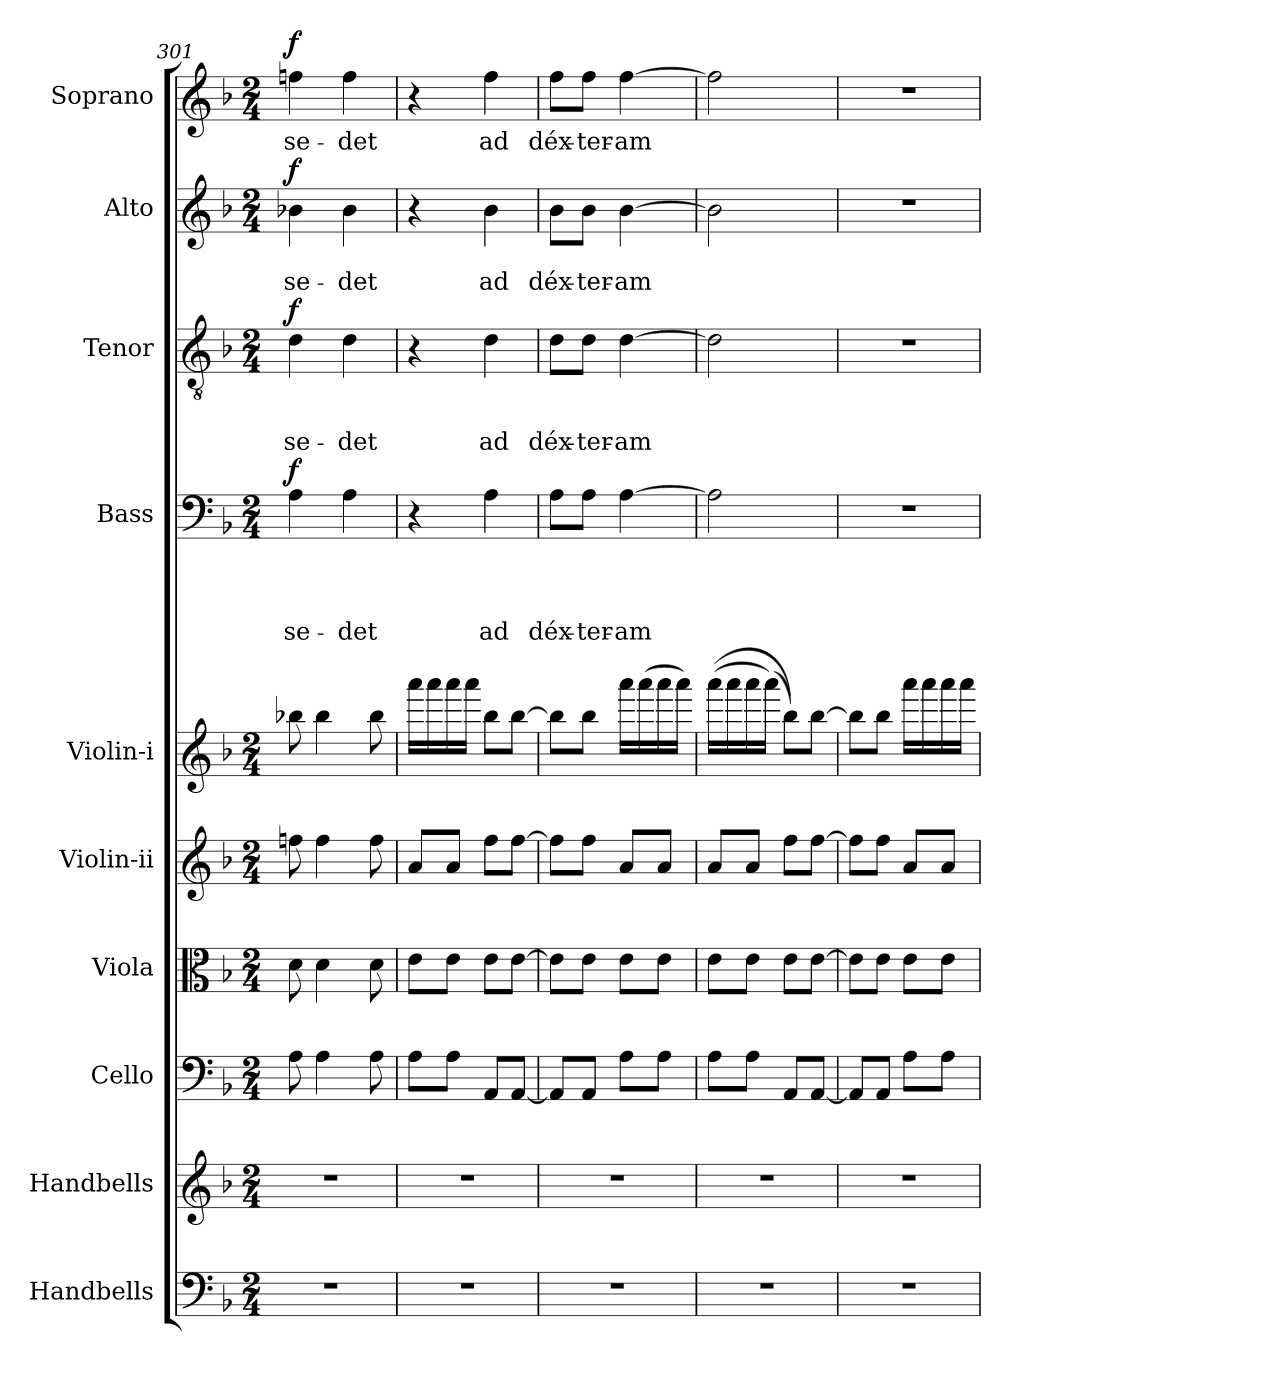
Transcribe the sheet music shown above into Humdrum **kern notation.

**kern	**kern	**kern	**kern	**kern	**kern	**kern	**text	**text	**text	**text	**dynam	**kern	**text	**text	**text	**dynam	**kern	**text	**text	**dynam	**kern	**text	**dynam
*part10	*part9	*part8	*part7	*part6	*part5	*part4	*part4	*part4	*part4	*part4	*part4	*part3	*part3	*part3	*part3	*part3	*part2	*part2	*part2	*part2	*part1	*part1	*part1
*staff10	*staff9	*staff8	*staff7	*staff6	*staff5	*staff4	*staff4	*staff4	*staff4	*staff4	*staff4	*staff3	*staff3	*staff3	*staff3	*staff3	*staff2	*staff2	*staff2	*staff2	*staff1	*staff1	*staff1
*I"Handbells	*I"Handbells	*I"Cello	*I"Viola	*I"Violin-ii	*I"Violin-i	*I"Bass	*	*	*	*	*	*I"Tenor	*	*	*	*	*I"Alto	*	*	*	*I"Soprano	*	*
*	*	*	*I'Vla.	*I'Vln.-ii	*I'Vln.-i	*I'B	*	*	*	*	*	*I'T	*	*	*	*	*I'A	*	*	*	*I'S	*	*
*clefF4	*clefG2	*clefF4	*clefC3	*clefG2	*clefG2	*clefF4	*	*	*	*	*	*clefGv2	*	*	*	*	*clefG2	*	*	*	*clefG2	*	*
*k[b-]	*k[b-]	*k[b-]	*k[b-]	*k[b-]	*k[b-]	*k[b-]	*	*	*	*	*	*k[b-]	*	*	*	*	*k[b-]	*	*	*	*k[b-]	*	*
*F:	*F:	*F:	*F:	*F:	*F:	*F:	*	*	*	*	*	*F:	*	*	*	*	*F:	*	*	*	*F:	*	*
*M2/4	*M2/4	*M2/4	*M2/4	*M2/4	*M2/4	*M2/4	*	*	*	*	*	*M2/4	*	*	*	*	*M2/4	*	*	*	*M2/4	*	*
=301	=301	=301	=301	=301	=301	=301	=301	=301	=301	=301	=301	=301	=301	=301	=301	=301	=301	=301	=301	=301	=301	=301	=301
!LO:N:vis=1	!LO:N:vis=1	!	!	!	!	!	!	!	!	!LO:LY:b	!LO:DY:a	!	!	!	!LO:LY:b	!LO:DY:a	!	!	!LO:LY:b	!LO:DY:a	!	!LO:LY:b	!LO:DY:a
2r	2r	8A\	8d\	8ffn\	8bb-X\	4A\	.	.	.	se-	f	4d\	.	.	se-	f	4b-X\	.	se-	f	4ffn\	se-	f
.	.	4A\	4d\	4ff\	4bb-\	.	.	.	.	.	.	.	.	.	.	.	.	.	.	.	.	.	.
!	!	!	!	!	!	!	!	!	!	!LO:LY:b	!	!	!	!	!LO:LY:b	!	!	!	!LO:LY:b	!	!	!LO:LY:b	!
.	.	.	.	.	.	4A\	.	.	.	-det	.	4d\	.	.	-det	.	4b-\	.	-det	.	4ff\	-det	.
.	.	8A\	8d\	8ff\	8bb-\	.	.	.	.	.	.	.	.	.	.	.	.	.	.	.	.	.	.
=302	=302	=302	=302	=302	=302	=302	=302	=302	=302	=302	=302	=302	=302	=302	=302	=302	=302	=302	=302	=302	=302	=302	=302
!LO:N:vis=1	!LO:N:vis=1	!	!	!	!	!	!	!	!	!	!	!	!	!	!	!	!	!	!	!	!	!	!
2r	2r	8A\L	8e\L	8a/L	16aaa\LL	4r	.	.	.	.	.	4r	.	.	.	.	4r	.	.	.	4r	.	.
.	.	.	.	.	16aaa\	.	.	.	.	.	.	.	.	.	.	.	.	.	.	.	.	.	.
.	.	8A\J	8e\J	8a/J	16aaa\	.	.	.	.	.	.	.	.	.	.	.	.	.	.	.	.	.	.
.	.	.	.	.	16aaa\JJ	.	.	.	.	.	.	.	.	.	.	.	.	.	.	.	.	.	.
!	!	!	!	!	!	!	!	!	!	!LO:LY:b	!	!	!	!	!LO:LY:b	!	!	!	!LO:LY:b	!	!	!LO:LY:b	!
.	.	8AA/L	8e\L	8ff\L	8bb-\L	4A\	.	.	.	ad	.	4d\	.	.	ad	.	4b-\	.	ad	.	4ff\	ad	.
.	.	[<8AA/J	[>8e\J	[>8ff\J	[>8bb-\J	.	.	.	.	.	.	.	.	.	.	.	.	.	.	.	.	.	.
!!LO:PB:g=z
=303	=303	=303	=303	=303	=303	=303	=303	=303	=303	=303	=303	=303	=303	=303	=303	=303	=303	=303	=303	=303	=303	=303	=303
!LO:N:vis=1	!LO:N:vis=1	!	!	!	!	!	!	!	!	!LO:LY:b	!	!	!	!	!LO:LY:b	!	!	!	!LO:LY:b	!	!	!LO:LY:b	!
2r	2r	8AA/L]	8e\L]	8ff\L]	8bb-\L]	8A\L	.	.	.	déx-	.	8d\L	.	.	déx-	.	8b-\L	.	déx-	.	8ff\L	déx-	.
!	!	!	!	!	!	!	!	!	!	!LO:LY:b:rj	!	!	!	!	!LO:LY:b:rj	!	!	!	!LO:LY:b:rj	!	!	!LO:LY:b:rj	!
.	.	8AA/J	8e\J	8ff\J	8bb-\J	8A\J	.	.	.	-ter-	.	8d\J	.	.	-ter-	.	8b-\J	.	-ter-	.	8ff\J	-ter-	.
!	!	!	!	!	!	!	!	!	!	!LO:LY:b	!	!	!	!	!LO:LY:b	!	!	!	!LO:LY:b	!	!	!LO:LY:b	!
.	.	8A\L	8e\L	8a/L	16aaa\LL	[>4A\	.	.	.	-am	.	[>4d\	.	.	-am	.	[>4b-\	.	-am	.	[>4ff\	-am	.
.	.	.	.	.	(<16aaa\	.	.	.	.	.	.	.	.	.	.	.	.	.	.	.	.	.	.
.	.	8A\J	8e\J	8a/J	16aaa\	.	.	.	.	.	.	.	.	.	.	.	.	.	.	.	.	.	.
.	.	.	.	.	16aaa\JJ)	.	.	.	.	.	.	.	.	.	.	.	.	.	.	.	.	.	.
=304	=304	=304	=304	=304	=304	=304	=304	=304	=304	=304	=304	=304	=304	=304	=304	=304	=304	=304	=304	=304	=304	=304	=304
!LO:N:vis=1	!LO:N:vis=1	!	!	!	!	!	!	!	!	!	!	!	!	!	!	!	!	!	!	!	!	!	!
2r	2r	8A\L	8e\L	8a/L	(<(<16aaa\LL	2A\]	.	.	.	.	.	2d\]	.	.	.	.	2b-\]	.	.	.	2ff\]	.	.
.	.	.	.	.	16aaa\	.	.	.	.	.	.	.	.	.	.	.	.	.	.	.	.	.	.
.	.	8A\J	8e\J	8a/J	16aaa\	.	.	.	.	.	.	.	.	.	.	.	.	.	.	.	.	.	.
.	.	.	.	.	(<16aaa\JJ)	.	.	.	.	.	.	.	.	.	.	.	.	.	.	.	.	.	.
.	.	8AA/L	8e\L	8ff\L	8bb-\L))	.	.	.	.	.	.	.	.	.	.	.	.	.	.	.	.	.	.
.	.	[<8AA/J	[>8e\J	[>8ff\J	[>8bb-\J	.	.	.	.	.	.	.	.	.	.	.	.	.	.	.	.	.	.
=305	=305	=305	=305	=305	=305	=305	=305	=305	=305	=305	=305	=305	=305	=305	=305	=305	=305	=305	=305	=305	=305	=305	=305
!LO:N:vis=1	!LO:N:vis=1	!	!	!	!	!LO:N:vis=1	!	!	!	!	!	!LO:N:vis=1	!	!	!	!	!LO:N:vis=1	!	!	!	!LO:N:vis=1	!	!
2r	2r	8AA/L]	8e\L]	8ff\L]	8bb-\L]	2r	.	.	.	.	.	2r	.	.	.	.	2r	.	.	.	2r	.	.
.	.	8AA/J	8e\J	8ff\J	8bb-\J	.	.	.	.	.	.	.	.	.	.	.	.	.	.	.	.	.	.
.	.	8A\L	8e\L	8a/L	16aaa\LL	.	.	.	.	.	.	.	.	.	.	.	.	.	.	.	.	.	.
.	.	.	.	.	16aaa\	.	.	.	.	.	.	.	.	.	.	.	.	.	.	.	.	.	.
.	.	8A\J	8e\J	8a/J	16aaa\	.	.	.	.	.	.	.	.	.	.	.	.	.	.	.	.	.	.
.	.	.	.	.	16aaa\JJ	.	.	.	.	.	.	.	.	.	.	.	.	.	.	.	.	.	.
=	=	=	=	=	=	=	=	=	=	=	=	=	=	=	=	=	=	=	=	=	=	=	=
*-	*-	*-	*-	*-	*-	*-	*-	*-	*-	*-	*-	*-	*-	*-	*-	*-	*-	*-	*-	*-	*-	*-	*-
